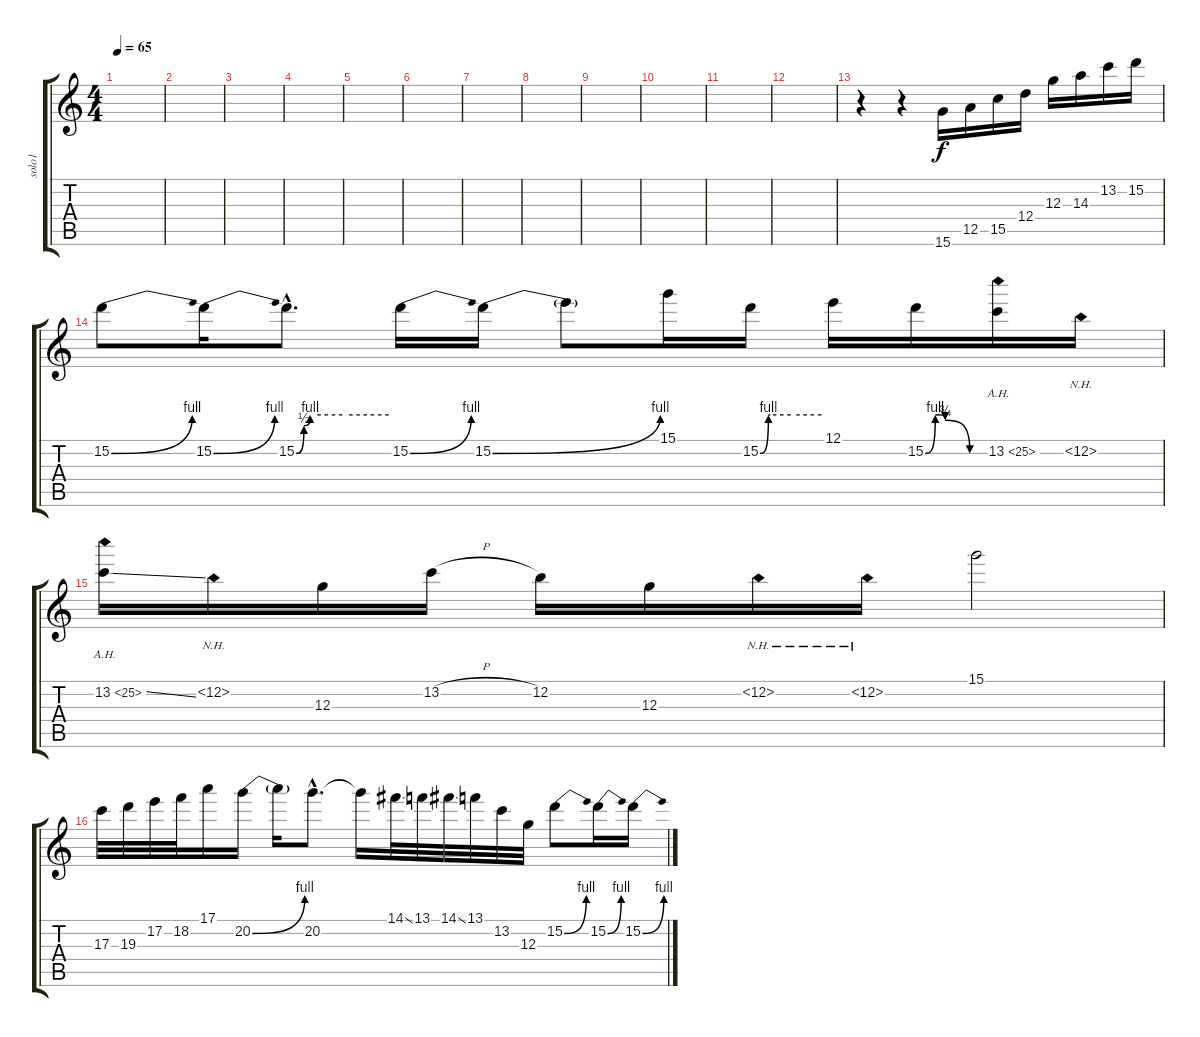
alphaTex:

\track ("solo1" "solo1") {instrument overdrivenguitar}
\staff {score tabs}
\tuning (E4 B3 G3 D3 A2 E2) {hide}
\ts (4 4)
\tempo 65
\clef g2
\ks c
|
|
|
|
|
|
|
|
|
|
|
|
r.4 r.4 15.6.16 12.5.16 15.5.16 12.4.16 12.3.16 14.3.16 13.2.16 15.2.16 |
15.2{be (bend 0 0 60 4)}.8 15.2{be (bend 0 0 60 4)}.16 15.2{be (custom 0 0 5 2 9 4 30 4 60 4) hac}.8{d} 15.2{be (bend 0 0 60 4)}.16 15.2{be (bend 0 0 60 4)}.16 15.2{t}.8 15.1.16 15.2{be (custom 0 0 8 4 10 4 30 4 60 4)}.16 12.1.16 15.2{be (custom 0 0 10 4 15 4 20 3 45 0 60 0)}.16 13.2{ah 12}.16 12.2{nh}.16 |
13.2{ah 12 ss}.16 12.2{nh}.16 12.3.16 13.2{h}.16 12.2.16 12.3.16 13.2{nh}.16 12.2{nh}.16 15.1.2 |
17.3.32 19.3.32 17.2.32 18.2.32 17.1.16 20.2{be (bend 0 0 60 4)}.16 20.2{t}.16 20.2{hac}.8{d} 20.2{t}.16 14.1{ss}.32 13.1.32 14.1{ss}.32 13.1.32 13.2.32 12.3.32 15.2{be (bend 0 0 60 4)}.8 15.2{be (bend 0 0 60 4)}.16 15.2{be (bend 0 0 60 4)}.16
